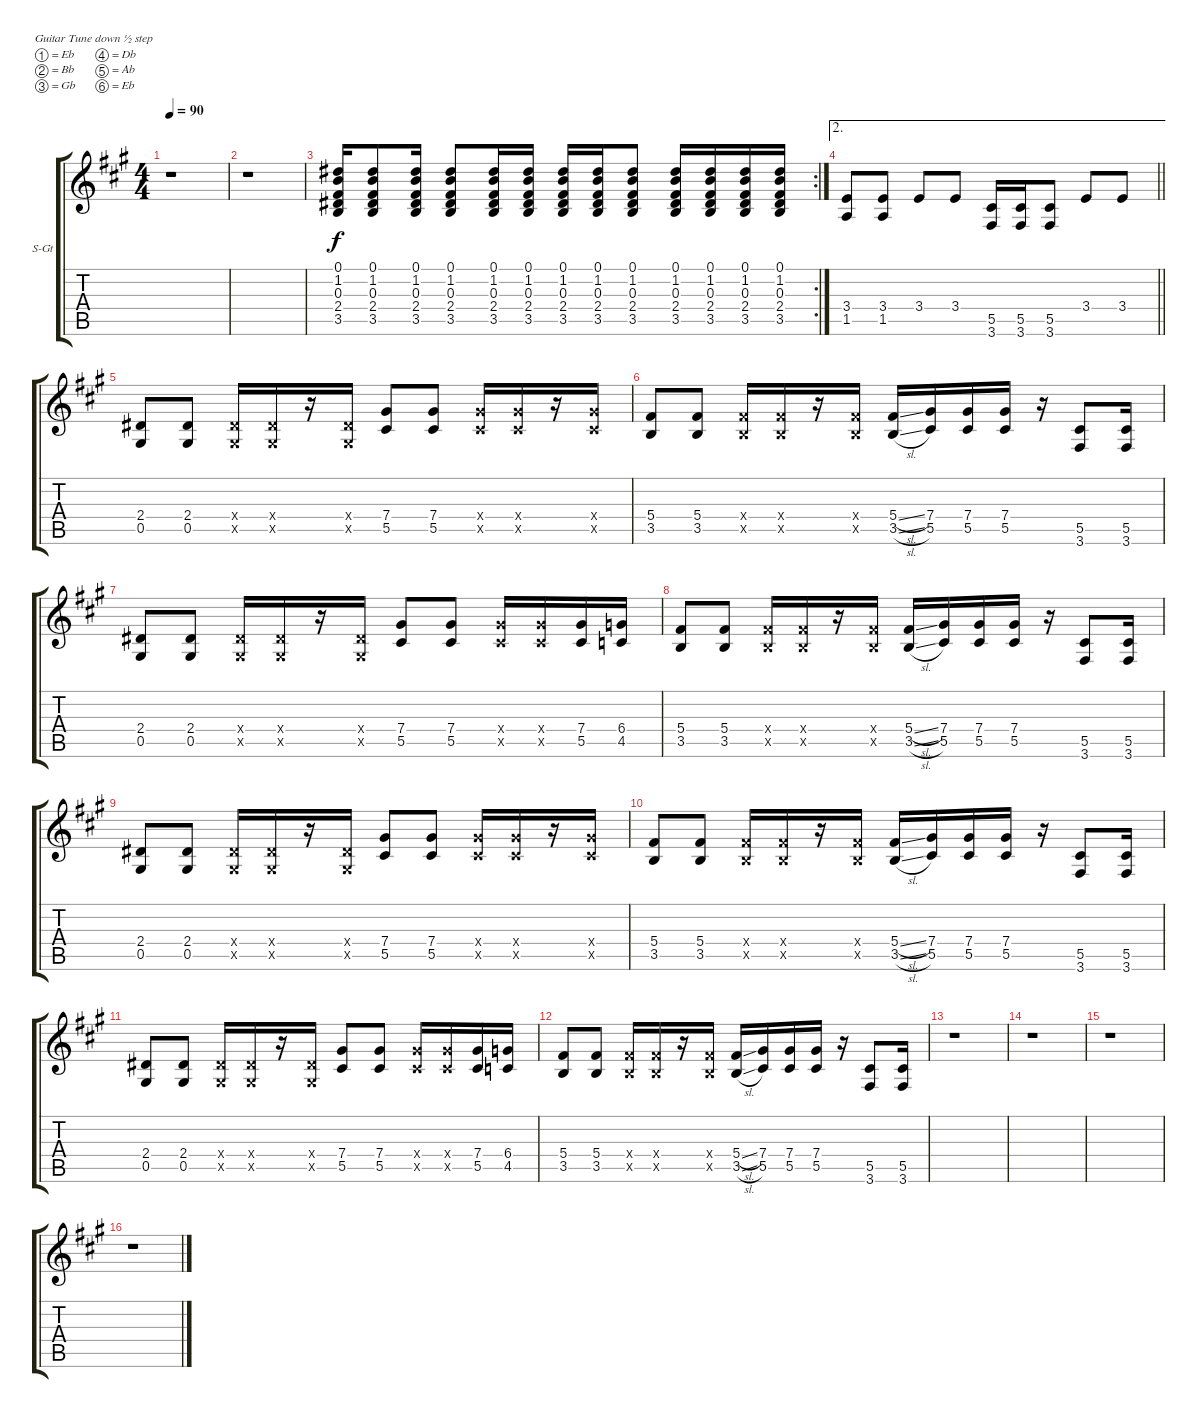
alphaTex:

\bracketExtendMode groupsimilarinstruments
\firstSystemTrackNameOrientation horizontal
\otherSystemsTrackNameOrientation horizontal
\track ("Untitled" "S-Gt") {instrument acousticguitarsteel}
\staff {score tabs}
\tuning (Eb4 Bb3 Gb3 Db3 Ab2 Eb2)
\ts (4 4)
\tempo 90
\clef g2
\ks a
r.1{dy f} |
r.1 |
\rc 2
(0.1 1.2 0.3 2.4 3.5).16 (0.1 1.2 0.3 2.4 3.5).8 (0.1 1.2 0.3 2.4 3.5).16 (0.1 1.2 0.3 2.4 3.5).8 (0.1 1.2 0.3 2.4 3.5).16 (0.1 1.2 0.3 2.4 3.5).16 (0.1 1.2 0.3 2.4 3.5).16 (0.1 1.2 0.3 2.4 3.5).16 (0.1 1.2 0.3 2.4 3.5).8 (0.1 1.2 0.3 2.4 3.5).16 (0.1 1.2 0.3 2.4 3.5).16 (0.1 1.2 0.3 2.4 3.5).16 (0.1 1.2 0.3 2.4 3.5).16 |
\ae 2
\barLineRight lightlight
(3.4 1.5).8 (3.4 1.5).8 3.4.8 3.4.8 (5.5 3.6).16 (5.5 3.6).16 (5.5 3.6).8 3.4.8 3.4.8 |
\section ("" " ")
(2.4 0.5).8 (2.4 0.5).8 (2.4{x} 0.5{x}).16 (2.4{x} 0.5{x}).16 r.16 (2.4{x} 0.5{x}).16 (7.4 5.5).8 (7.4 5.5).8 (7.4{x} 5.5{x}).16 (7.4{x} 5.5{x}).16 r.16 (7.4{x} 5.5{x}).16 |
(5.4 3.5).8 (5.4 3.5).8 (5.4{x} 3.5{x}).16 (5.4{x} 3.5{x}).16 r.16 (5.4{x} 3.5{x}).16 (5.4{sl} 3.5{sl}).16 (7.4 5.5).16 (7.4 5.5).16 (7.4 5.5).16 r.16 (5.5 3.6).8 (5.5 3.6).16 |
(2.4 0.5).8 (2.4 0.5).8 (2.4{x} 0.5{x}).16 (2.4{x} 0.5{x}).16 r.16 (2.4{x} 0.5{x}).16 (7.4 5.5).8 (7.4 5.5).8 (7.4{x} 5.5{x}).16 (7.4{x} 5.5{x}).16 (7.4 5.5).16 (6.4 4.5).16 |
(5.4 3.5).8 (5.4 3.5).8 (5.4{x} 3.5{x}).16 (5.4{x} 3.5{x}).16 r.16 (5.4{x} 3.5{x}).16 (5.4{sl} 3.5{sl}).16 (7.4 5.5).16 (7.4 5.5).16 (7.4 5.5).16 r.16 (5.5 3.6).8 (5.5 3.6).16 |
(2.4 0.5).8 (2.4 0.5).8 (2.4{x} 0.5{x}).16 (2.4{x} 0.5{x}).16 r.16 (2.4{x} 0.5{x}).16 (7.4 5.5).8 (7.4 5.5).8 (7.4{x} 5.5{x}).16 (7.4{x} 5.5{x}).16 r.16 (7.4{x} 5.5{x}).16 |
(5.4 3.5).8 (5.4 3.5).8 (5.4{x} 3.5{x}).16 (5.4{x} 3.5{x}).16 r.16 (5.4{x} 3.5{x}).16 (5.4{sl} 3.5{sl}).16 (7.4 5.5).16 (7.4 5.5).16 (7.4 5.5).16 r.16 (5.5 3.6).8 (5.5 3.6).16 |
(2.4 0.5).8 (2.4 0.5).8 (2.4{x} 0.5{x}).16 (2.4{x} 0.5{x}).16 r.16 (2.4{x} 0.5{x}).16 (7.4 5.5).8 (7.4 5.5).8 (7.4{x} 5.5{x}).16 (7.4{x} 5.5{x}).16 (7.4 5.5).16 (6.4 4.5).16 |
(5.4 3.5).8 (5.4 3.5).8 (5.4{x} 3.5{x}).16 (5.4{x} 3.5{x}).16 r.16 (5.4{x} 3.5{x}).16 (5.4{sl} 3.5{sl}).16 (7.4 5.5).16 (7.4 5.5).16 (7.4 5.5).16 r.16 (5.5 3.6).8 (5.5 3.6).16 |
r.1 |
r.1 |
r.1 |
r.1
